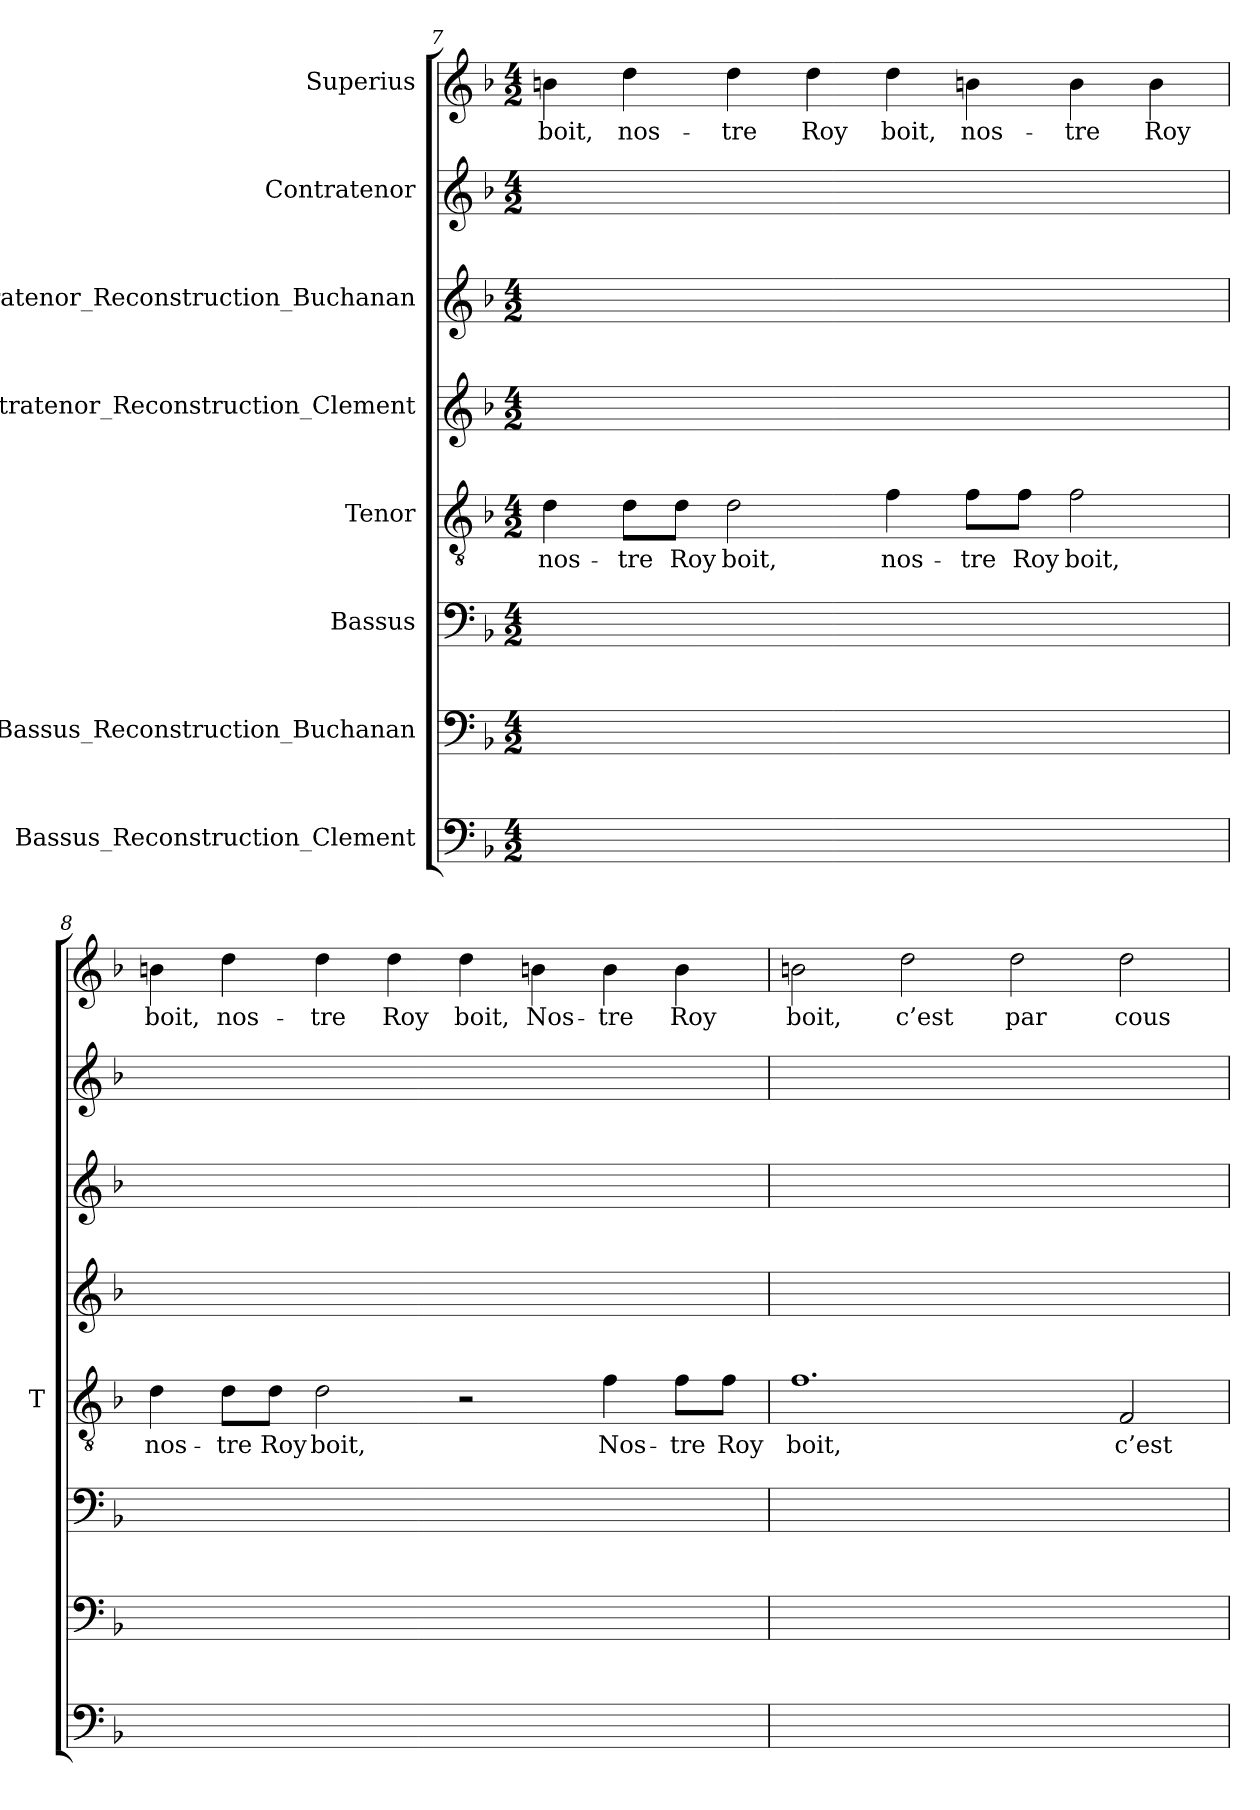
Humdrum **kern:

**kern	**kern	**kern	**kern	**text	**kern	**kern	**kern	**kern	**text
*part8	*part7	*part6	*part5	*part5	*part4	*part3	*part2	*part1	*part1
*staff8	*staff7	*staff6	*staff5	*staff5	*staff4	*staff3	*staff2	*staff1	*staff1
*I"Bassus_Reconstruction_Clement	*I"Bassus_Reconstruction_Buchanan	*I"Bassus	*I"Tenor	*	*I"Contratenor_Reconstruction_Clement	*I"Contratenor_Reconstruction_Buchanan	*I"Contratenor	*I"Superius	*
*	*	*	*I'T	*	*	*	*	*	*
*clefF4	*clefF4	*clefF4	*clefGv2	*	*clefG2	*clefG2	*clefG2	*clefG2	*
*k[b-]	*k[b-]	*k[b-]	*k[b-]	*	*k[b-]	*k[b-]	*k[b-]	*k[b-]	*
*M4/2	*M4/2	*M4/2	*M4/2	*	*M4/2	*M4/2	*M4/2	*M4/2	*
=7	=7	=7	=7	=7	=7	=7	=7	=7	=7
0ryy	0ryy	0ryy	4d	nos-	0ryy	0ryy	0ryy	4bn	-boit,
.	.	.	8d\L	-tre	.	.	.	4dd	nos-
.	.	.	8d\J	-Roy	.	.	.	.	.
.	.	.	2d	-boit,	.	.	.	4dd	-tre
.	.	.	.	.	.	.	.	4dd	-Roy
.	.	.	4f	nos-	.	.	.	4dd	-boit,
.	.	.	8f\L	-tre	.	.	.	4bn	nos-
.	.	.	8f\J	-Roy	.	.	.	.	.
.	.	.	2f	-boit,	.	.	.	4b	-tre
.	.	.	.	.	.	.	.	4b	-Roy
=8	=8	=8	=8	=8	=8	=8	=8	=8	=8
0ryy	0ryy	0ryy	4d	nos-	0ryy	0ryy	0ryy	4bn	-boit,
.	.	.	8d\L	-tre	.	.	.	4dd	nos-
.	.	.	8d\J	-Roy	.	.	.	.	.
.	.	.	2d	-boit,	.	.	.	4dd	-tre
.	.	.	.	.	.	.	.	4dd	-Roy
.	.	.	2r	.	.	.	.	4dd	-boit,
.	.	.	.	.	.	.	.	4bn	Nos-
.	.	.	4f	Nos-	.	.	.	4b	-tre
.	.	.	8f\L	-tre	.	.	.	4b	-Roy
.	.	.	8f\J	-Roy	.	.	.	.	.
=9	=9	=9	=9	=9	=9	=9	=9	=9	=9
0ryy	0ryy	0ryy	1.f	-boit,	0ryy	0ryy	0ryy	2bn	-boit,
.	.	.	.	.	.	.	.	2dd	-c’est
.	.	.	.	.	.	.	.	2dd	-par
.	.	.	2F	-c’est	.	.	.	2dd	cous-
=	=	=	=	=	=	=	=	=	=
*-	*-	*-	*-	*-	*-	*-	*-	*-	*-
